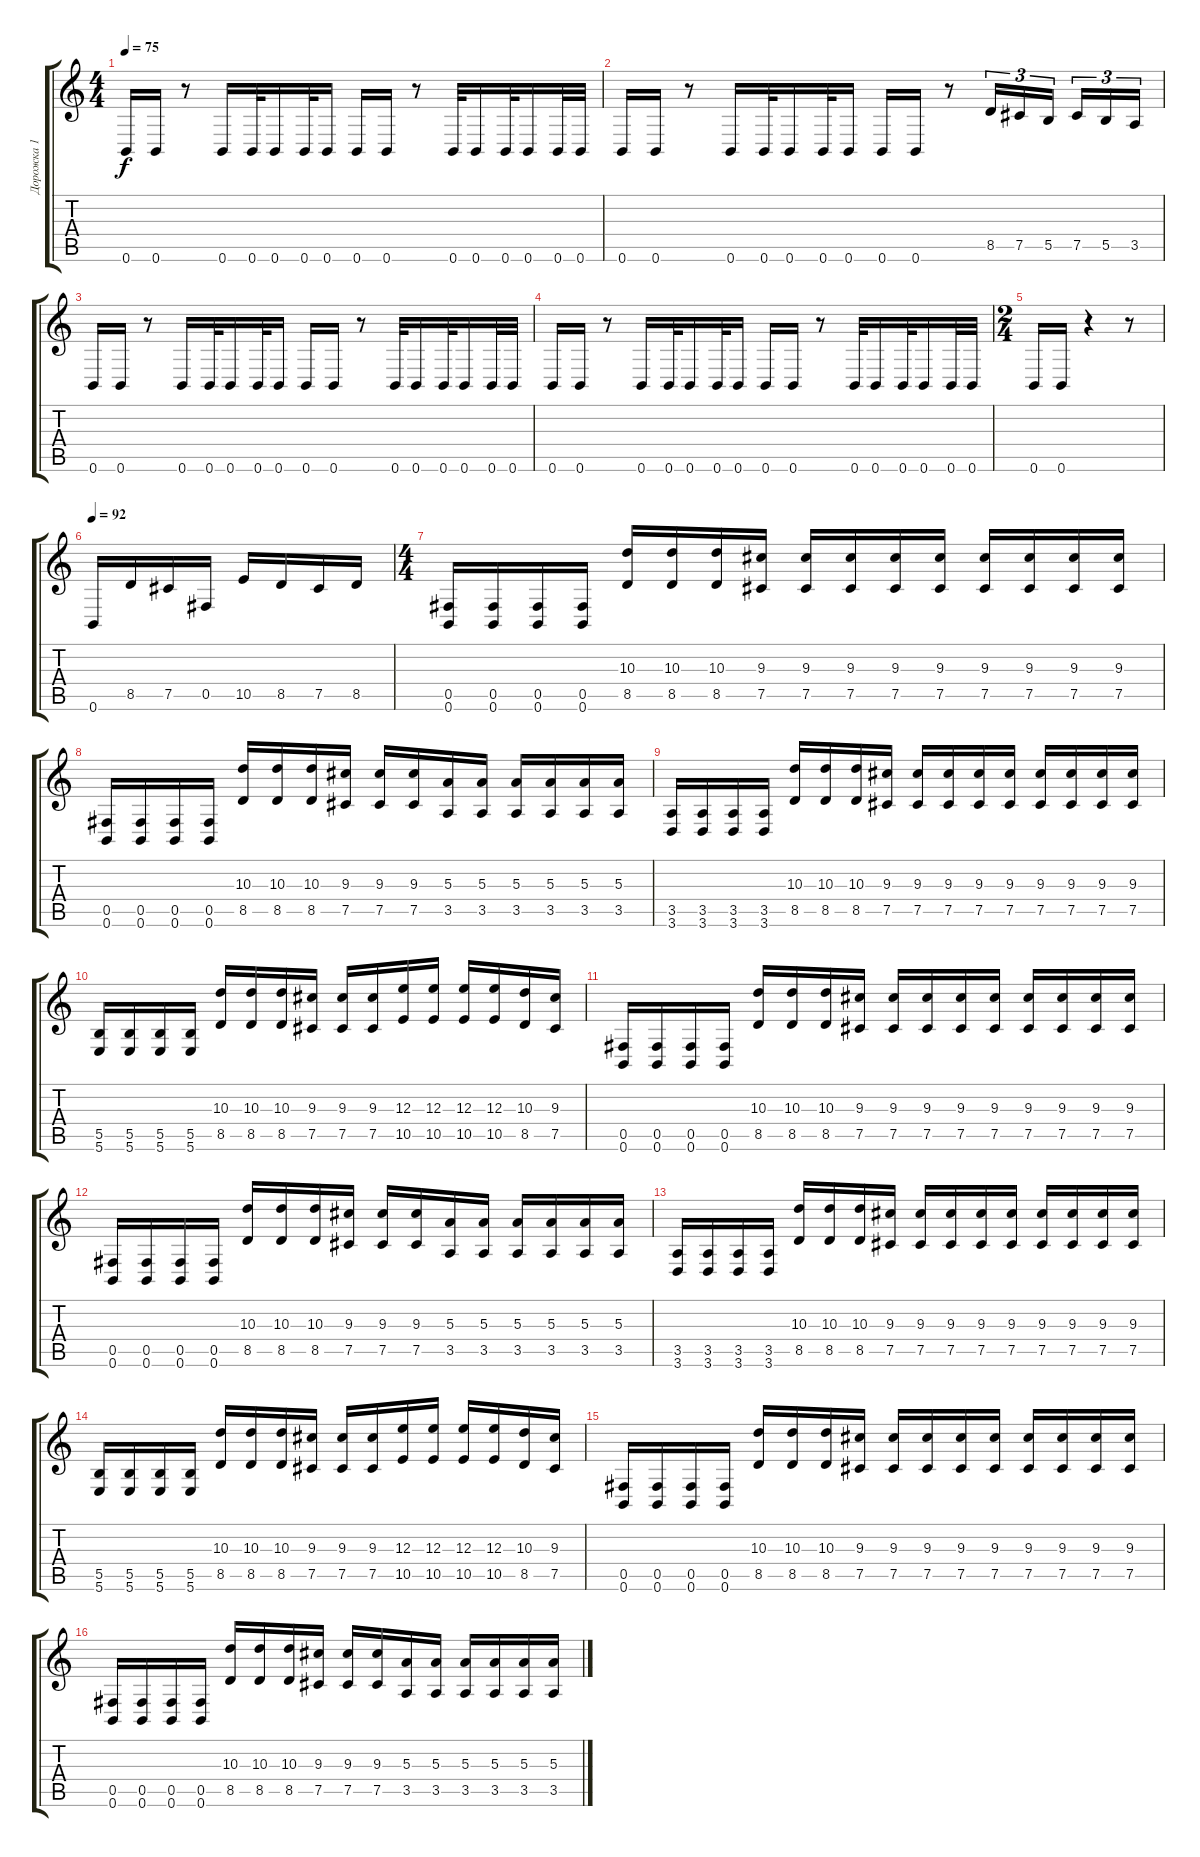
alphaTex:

\track ("Дорожка 1" "Дорожка 1") {instrument distortionguitar}
\staff {score tabs}
\tuning (Db4 Ab3 E3 B2 Gb2 B1) {hide}
\ts (4 4)
\tempo 75
\clef g2
\ks c
0.6.16{dy f} 0.6.16 r.8 0.6.16 0.6.32 0.6.16 0.6.32 0.6.16 0.6.16 0.6.16 r.8 0.6.32 0.6.16 0.6.32 0.6.16 0.6.32 0.6.32 |
0.6.16 0.6.16 r.8 0.6.16 0.6.32 0.6.16 0.6.32 0.6.16 0.6.16 0.6.16 r.8 8.5.16{tu (3 2)} 7.5.16{tu (3 2)} 5.5.16{tu (3 2)} 7.5.16{tu (3 2)} 5.5.16{tu (3 2)} 3.5.16{tu (3 2)} |
0.6.16 0.6.16 r.8 0.6.16 0.6.32 0.6.16 0.6.32 0.6.16 0.6.16 0.6.16 r.8 0.6.32 0.6.16 0.6.32 0.6.16 0.6.32 0.6.32 |
0.6.16 0.6.16 r.8 0.6.16 0.6.32 0.6.16 0.6.32 0.6.16 0.6.16 0.6.16 r.8 0.6.32 0.6.16 0.6.32 0.6.16 0.6.32 0.6.32 |
\ts (2 4)
0.6.16 0.6.16 r.4 r.8 |
\tempo 92
0.6.16 8.5.16 7.5.16 0.5.16 10.5.16 8.5.16 7.5.16 8.5.16 |
\ts (4 4)
(0.5 0.6).16 (0.5 0.6).16 (0.5 0.6).16 (0.5 0.6).16 (10.3 8.5).16 (10.3 8.5).16 (10.3 8.5).16 (9.3 7.5).16 (9.3 7.5).16 (9.3 7.5).16 (9.3 7.5).16 (9.3 7.5).16 (9.3 7.5).16 (9.3 7.5).16 (9.3 7.5).16 (9.3 7.5).16 |
(0.5 0.6).16 (0.5 0.6).16 (0.5 0.6).16 (0.5 0.6).16 (10.3 8.5).16 (10.3 8.5).16 (10.3 8.5).16 (9.3 7.5).16 (9.3 7.5).16 (9.3 7.5).16 (5.3 3.5).16 (5.3 3.5).16 (5.3 3.5).16 (5.3 3.5).16 (5.3 3.5).16 (5.3 3.5).16 |
(3.5 3.6).16 (3.5 3.6).16 (3.5 3.6).16 (3.5 3.6).16 (10.3 8.5).16 (10.3 8.5).16 (10.3 8.5).16 (9.3 7.5).16 (9.3 7.5).16 (9.3 7.5).16 (9.3 7.5).16 (9.3 7.5).16 (9.3 7.5).16 (9.3 7.5).16 (9.3 7.5).16 (9.3 7.5).16 |
(5.5 5.6).16 (5.5 5.6).16 (5.5 5.6).16 (5.5 5.6).16 (10.3 8.5).16 (10.3 8.5).16 (10.3 8.5).16 (9.3 7.5).16 (9.3 7.5).16 (9.3 7.5).16 (12.3 10.5).16 (12.3 10.5).16 (12.3 10.5).16 (12.3 10.5).16 (10.3 8.5).16 (9.3 7.5).16 |
(0.5 0.6).16 (0.5 0.6).16 (0.5 0.6).16 (0.5 0.6).16 (10.3 8.5).16 (10.3 8.5).16 (10.3 8.5).16 (9.3 7.5).16 (9.3 7.5).16 (9.3 7.5).16 (9.3 7.5).16 (9.3 7.5).16 (9.3 7.5).16 (9.3 7.5).16 (9.3 7.5).16 (9.3 7.5).16 |
(0.5 0.6).16 (0.5 0.6).16 (0.5 0.6).16 (0.5 0.6).16 (10.3 8.5).16 (10.3 8.5).16 (10.3 8.5).16 (9.3 7.5).16 (9.3 7.5).16 (9.3 7.5).16 (5.3 3.5).16 (5.3 3.5).16 (5.3 3.5).16 (5.3 3.5).16 (5.3 3.5).16 (5.3 3.5).16 |
(3.5 3.6).16 (3.5 3.6).16 (3.5 3.6).16 (3.5 3.6).16 (10.3 8.5).16 (10.3 8.5).16 (10.3 8.5).16 (9.3 7.5).16 (9.3 7.5).16 (9.3 7.5).16 (9.3 7.5).16 (9.3 7.5).16 (9.3 7.5).16 (9.3 7.5).16 (9.3 7.5).16 (9.3 7.5).16 |
(5.5 5.6).16 (5.5 5.6).16 (5.5 5.6).16 (5.5 5.6).16 (10.3 8.5).16 (10.3 8.5).16 (10.3 8.5).16 (9.3 7.5).16 (9.3 7.5).16 (9.3 7.5).16 (12.3 10.5).16 (12.3 10.5).16 (12.3 10.5).16 (12.3 10.5).16 (10.3 8.5).16 (9.3 7.5).16 |
(0.5 0.6).16 (0.5 0.6).16 (0.5 0.6).16 (0.5 0.6).16 (10.3 8.5).16 (10.3 8.5).16 (10.3 8.5).16 (9.3 7.5).16 (9.3 7.5).16 (9.3 7.5).16 (9.3 7.5).16 (9.3 7.5).16 (9.3 7.5).16 (9.3 7.5).16 (9.3 7.5).16 (9.3 7.5).16 |
(0.5 0.6).16 (0.5 0.6).16 (0.5 0.6).16 (0.5 0.6).16 (10.3 8.5).16 (10.3 8.5).16 (10.3 8.5).16 (9.3 7.5).16 (9.3 7.5).16 (9.3 7.5).16 (5.3 3.5).16 (5.3 3.5).16 (5.3 3.5).16 (5.3 3.5).16 (5.3 3.5).16 (5.3 3.5).16
